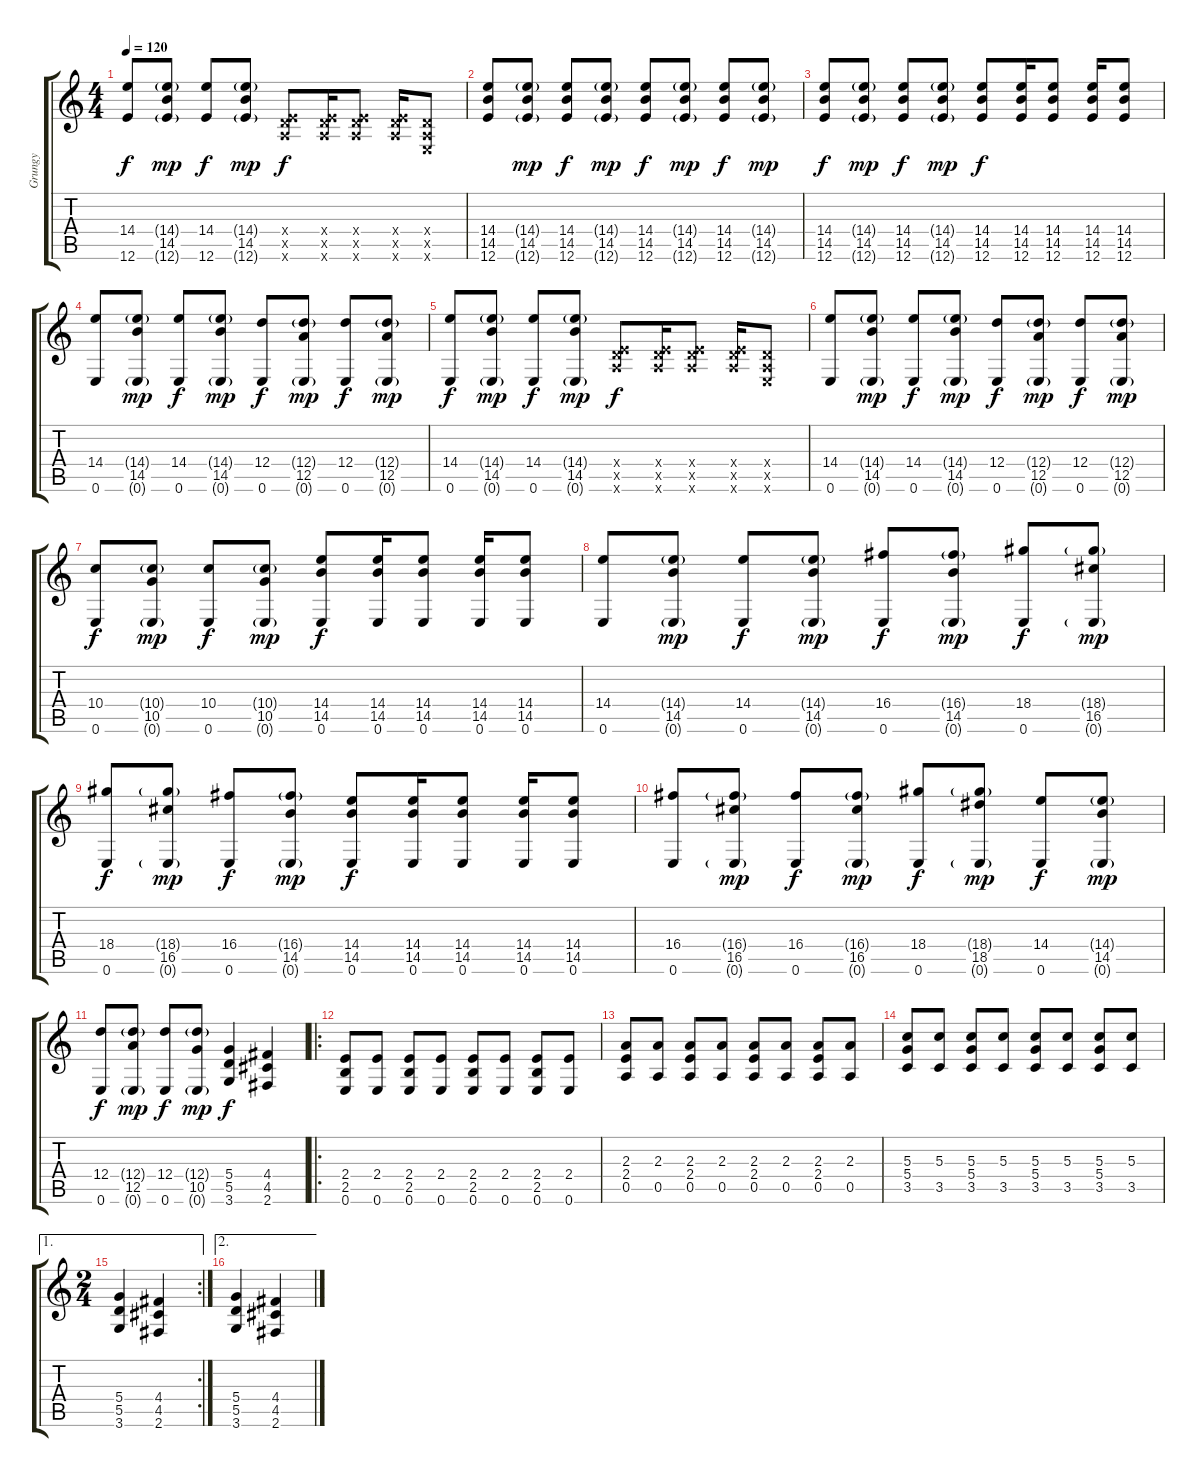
\track ("Grungy" "Grungy") {instrument distortionguitar}
\staff {score tabs}
\tuning (E4 B3 G3 D3 A2 E2) {hide}
\ts (4 4)
\tempo 120
\clef g2
\ks c
(14.4 12.6).8{dy f} (14.4{g} 14.5 12.6{g}).8{dy mp} (14.4 12.6).8{dy f} (14.4{g} 14.5 12.6{g}).8{dy mp} (0.4{x} 0.5{x} 12.6{x}).8{dy f} (0.4{x} 0.5{x} 12.6{x}).16 (0.4{x} 0.5{x} 12.6{x}).8 (0.4{x} 0.5{x} 12.6{x}).16 (0.4{x} 0.5{x} 0.6{x}).8 |
(14.4 14.5 12.6).8 (14.4{g} 14.5 12.6{g}).8{dy mp} (14.4 14.5 12.6).8{dy f} (14.4{g} 14.5 12.6{g}).8{dy mp} (14.4 14.5 12.6).8{dy f} (14.4{g} 14.5 12.6{g}).8{dy mp} (14.4 14.5 12.6).8{dy f} (14.4{g} 14.5 12.6{g}).8{dy mp} |
(14.4 14.5 12.6).8{dy f} (14.4{g} 14.5 12.6{g}).8{dy mp} (14.4 14.5 12.6).8{dy f} (14.4{g} 14.5 12.6{g}).8{dy mp} (14.4 14.5 12.6).8{dy f} (14.4 14.5 12.6).16 (14.4 14.5 12.6).8 (14.4 14.5 12.6).16 (14.4 14.5 12.6).8 |
(14.4 0.6).8 (14.4{g} 14.5 0.6{g}).8{dy mp} (14.4 0.6).8{dy f} (14.4{g} 14.5 0.6{g}).8{dy mp} (12.4 0.6).8{dy f} (12.4{g} 12.5 0.6{g}).8{dy mp} (12.4 0.6).8{dy f} (12.4{g} 12.5 0.6{g}).8{dy mp} |
(14.4 0.6).8{dy f} (14.4{g} 14.5 0.6{g}).8{dy mp} (14.4 0.6).8{dy f} (14.4{g} 14.5 0.6{g}).8{dy mp} (0.4{x} 0.5{x} 12.6{x}).8{dy f} (0.4{x} 0.5{x} 12.6{x}).16 (0.4{x} 0.5{x} 12.6{x}).8 (0.4{x} 0.5{x} 12.6{x}).16 (0.4{x} 0.5{x} 0.6{x}).8 |
(14.4 0.6).8 (14.4{g} 14.5 0.6{g}).8{dy mp} (14.4 0.6).8{dy f} (14.4{g} 14.5 0.6{g}).8{dy mp} (12.4 0.6).8{dy f} (12.4{g} 12.5 0.6{g}).8{dy mp} (12.4 0.6).8{dy f} (12.4{g} 12.5 0.6{g}).8{dy mp} |
(10.4 0.6).8{dy f} (10.4{g} 10.5 0.6{g}).8{dy mp} (10.4 0.6).8{dy f} (10.4{g} 10.5 0.6{g}).8{dy mp} (14.4 14.5 0.6).8{dy f} (14.4 14.5 0.6).16 (14.4 14.5 0.6).8 (14.4 14.5 0.6).16 (14.4 14.5 0.6).8 |
(14.4 0.6).8 (14.4{g} 14.5 0.6{g}).8{dy mp} (14.4 0.6).8{dy f} (14.4{g} 14.5 0.6{g}).8{dy mp} (16.4 0.6).8{dy f} (16.4{g} 14.5 0.6{g}).8{dy mp} (18.4 0.6).8{dy f} (18.4{g} 16.5 0.6{g}).8{dy mp} |
(18.4 0.6).8{dy f} (18.4{g} 16.5 0.6{g}).8{dy mp} (16.4 0.6).8{dy f} (16.4{g} 14.5 0.6{g}).8{dy mp} (14.4 14.5 0.6).8{dy f} (14.4 14.5 0.6).16 (14.4 14.5 0.6).8 (14.4 14.5 0.6).16 (14.4 14.5 0.6).8 |
(16.4 0.6).8 (16.4{g} 16.5 0.6{g}).8{dy mp} (16.4 0.6).8{dy f} (16.4{g} 16.5 0.6{g}).8{dy mp} (18.4 0.6).8{dy f} (18.4{g} 18.5 0.6{g}).8{dy mp} (14.4 0.6).8{dy f} (14.4{g} 14.5 0.6{g}).8{dy mp} |
(12.4 0.6).8{dy f} (12.4{g} 12.5 0.6{g}).8{dy mp} (12.4 0.6).8{dy f} (12.4{g} 10.5 0.6{g}).8{dy mp} (5.4 5.5 3.6).4{dy f} (4.4 4.5 2.6).4 |
\ro
(2.4 2.5 0.6).8 (2.4 0.6).8 (2.4 2.5 0.6).8 (2.4 0.6).8 (2.4 2.5 0.6).8 (2.4 0.6).8 (2.4 2.5 0.6).8 (2.4 0.6).8 |
(2.3 2.4 0.5).8 (2.3 0.5).8 (2.3 2.4 0.5).8 (2.3 0.5).8 (2.3 2.4 0.5).8 (2.3 0.5).8 (2.3 2.4 0.5).8 (2.3 0.5).8 |
(5.3 5.4 3.5).8 (5.3 3.5).8 (5.3 5.4 3.5).8 (5.3 3.5).8 (5.3 5.4 3.5).8 (5.3 3.5).8 (5.3 5.4 3.5).8 (5.3 3.5).8 |
\ae 1
\rc 2
\ts (2 4)
(5.4 5.5 3.6).4 (4.4 4.5 2.6).4 |
\ae 2
(5.4 5.5 3.6).4 (4.4 4.5 2.6).4
